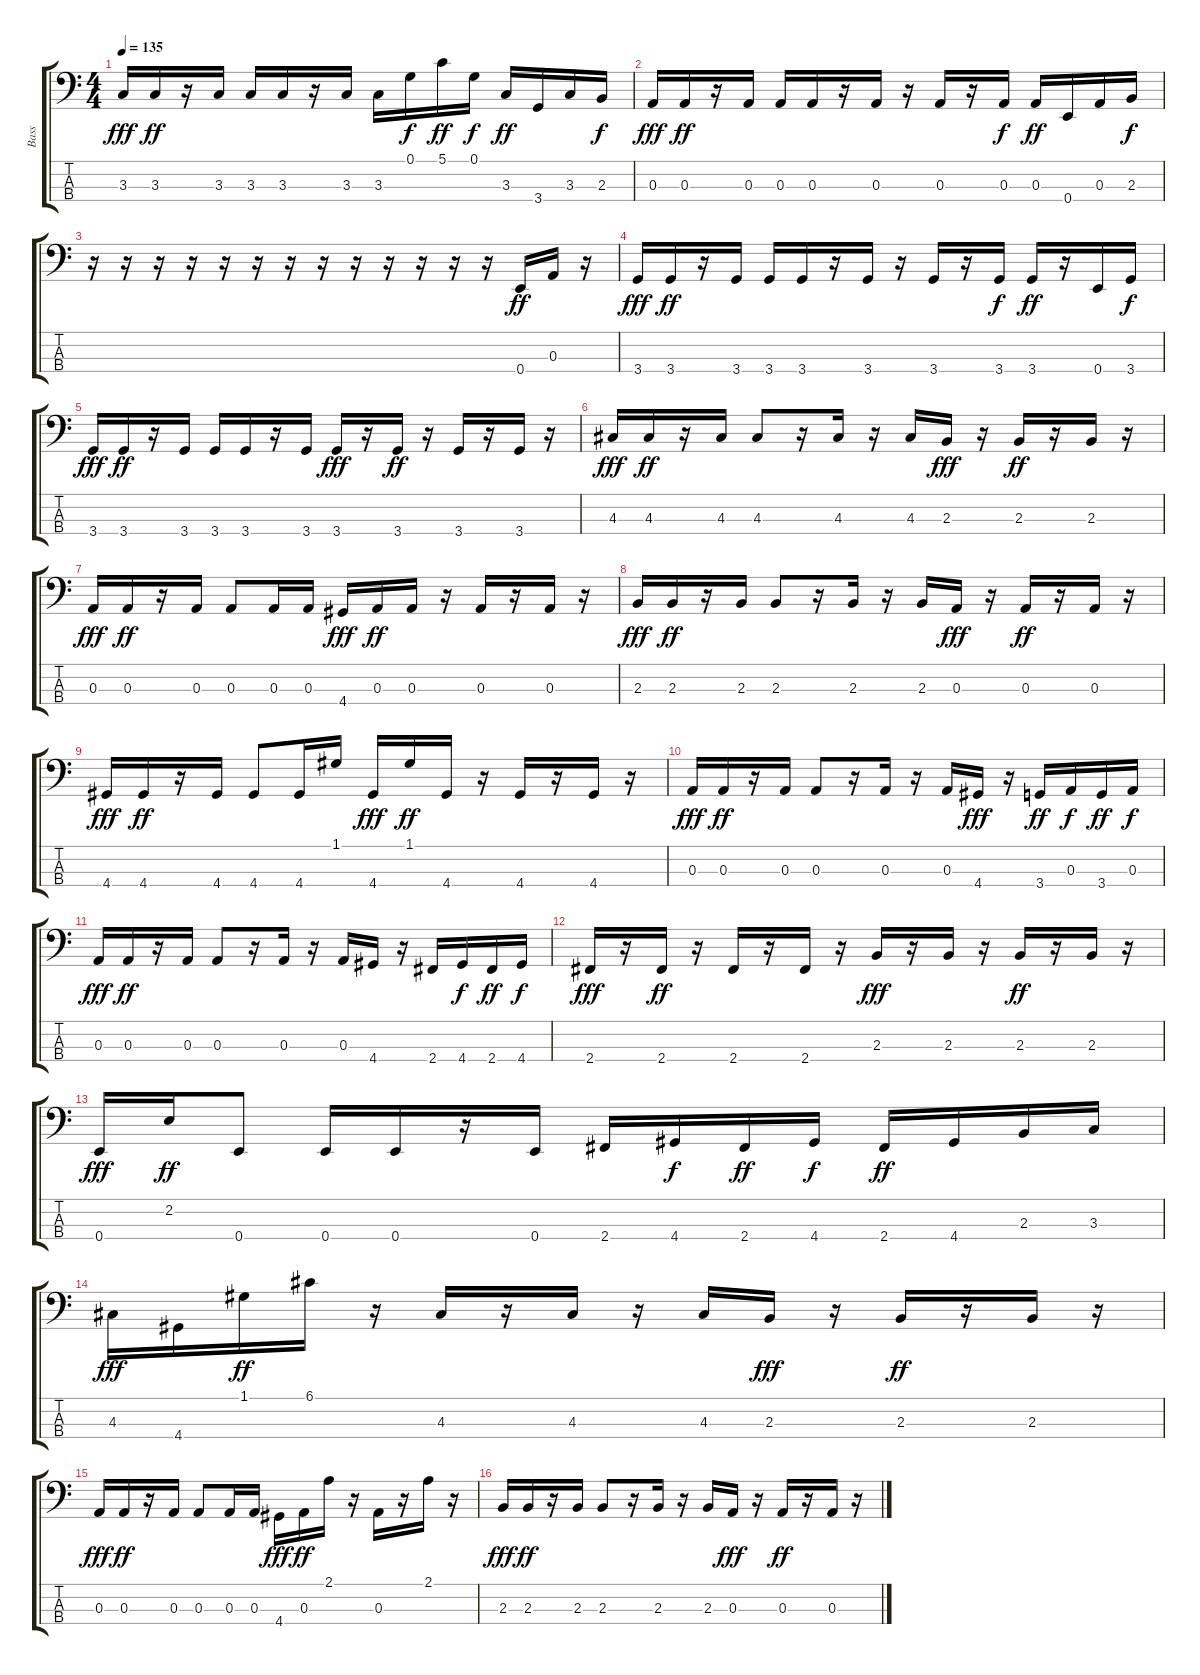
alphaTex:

\track ("Bass                                " "Bass      ") {instrument electricbasspick}
\staff {score tabs}
\tuning (G2 D2 A1 E1) {hide}
\ts (4 4)
\tempo 135
\clef f4
\ks c
3.3.16{dy fff} 3.3.16{dy ff} r.16 3.3.16 3.3.16 3.3.16 r.16 3.3.16 3.3.16 0.1.16{dy f} 5.1.16{dy ff} 0.1.16{dy f} 3.3.16{dy ff} 3.4.16 3.3.16 2.3.16{dy f} |
0.3.16{dy fff} 0.3.16{dy ff} r.16 0.3.16 0.3.16 0.3.16 r.16 0.3.16 r.16 0.3.16 r.16 0.3.16{dy f} 0.3.16{dy ff} 0.4.16 0.3.16 2.3.16{dy f} |
r.16 r.16 r.16 r.16 r.16 r.16 r.16 r.16 r.16 r.16 r.16 r.16 r.16 0.4.16{dy ff} 0.3.16 r.16 |
3.4.16{dy fff} 3.4.16{dy ff} r.16 3.4.16 3.4.16 3.4.16 r.16 3.4.16 r.16 3.4.16 r.16 3.4.16{dy f} 3.4.16{dy ff} r.16 0.4.16 3.4.16{dy f} |
3.4.16{dy fff} 3.4.16{dy ff} r.16 3.4.16 3.4.16 3.4.16 r.16 3.4.16 3.4.16{dy fff} r.16 3.4.16{dy ff} r.16 3.4.16 r.16 3.4.16 r.16 |
4.3.16{dy fff} 4.3.16{dy ff} r.16 4.3.16 4.3.8 r.16 4.3.16 r.16 4.3.16 2.3.16{dy fff} r.16 2.3.16{dy ff} r.16 2.3.16 r.16 |
0.3.16{dy fff} 0.3.16{dy ff} r.16 0.3.16 0.3.8 0.3.16 0.3.16 4.4.16{dy fff} 0.3.16{dy ff} 0.3.16 r.16 0.3.16 r.16 0.3.16 r.16 |
2.3.16{dy fff} 2.3.16{dy ff} r.16 2.3.16 2.3.8 r.16 2.3.16 r.16 2.3.16 0.3.16{dy fff} r.16 0.3.16{dy ff} r.16 0.3.16 r.16 |
4.4.16{dy fff} 4.4.16{dy ff} r.16 4.4.16 4.4.8 4.4.16 1.1.16 4.4.16{dy fff} 1.1.16{dy ff} 4.4.16 r.16 4.4.16 r.16 4.4.16 r.16 |
0.3.16{dy fff} 0.3.16{dy ff} r.16 0.3.16 0.3.8 r.16 0.3.16 r.16 0.3.16 4.4.16{dy fff} r.16 3.4.16{dy ff} 0.3.16{dy f} 3.4.16{dy ff} 0.3.16{dy f} |
0.3.16{dy fff} 0.3.16{dy ff} r.16 0.3.16 0.3.8 r.16 0.3.16 r.16 0.3.16 4.4.16 r.16 2.4.16 4.4.16{dy f} 2.4.16{dy ff} 4.4.16{dy f} |
2.4.16{dy fff} r.16 2.4.16{dy ff} r.16 2.4.16 r.16 2.4.16 r.16 2.3.16{dy fff} r.16 2.3.16 r.16 2.3.16{dy ff} r.16 2.3.16 r.16 |
0.4.16{dy fff} 2.2.16{dy ff} 0.4.8 0.4.16 0.4.16 r.16 0.4.16 2.4.16 4.4.16{dy f} 2.4.16{dy ff} 4.4.16{dy f} 2.4.16{dy ff} 4.4.16 2.3.16 3.3.16 |
4.3.16{dy fff} 4.4.16 1.1.16{dy ff} 6.1.16 r.16 4.3.16 r.16 4.3.16 r.16 4.3.16 2.3.16{dy fff} r.16 2.3.16{dy ff} r.16 2.3.16 r.16 |
0.3.16{dy fff} 0.3.16{dy ff} r.16 0.3.16 0.3.8 0.3.16 0.3.16 4.4.16{dy fff} 0.3.16{dy ff} 2.1.16 r.16 0.3.16 r.16 2.1.16 r.16 |
2.3.16{dy fff} 2.3.16{dy ff} r.16 2.3.16 2.3.8 r.16 2.3.16 r.16 2.3.16 0.3.16{dy fff} r.16 0.3.16{dy ff} r.16 0.3.16 r.16
